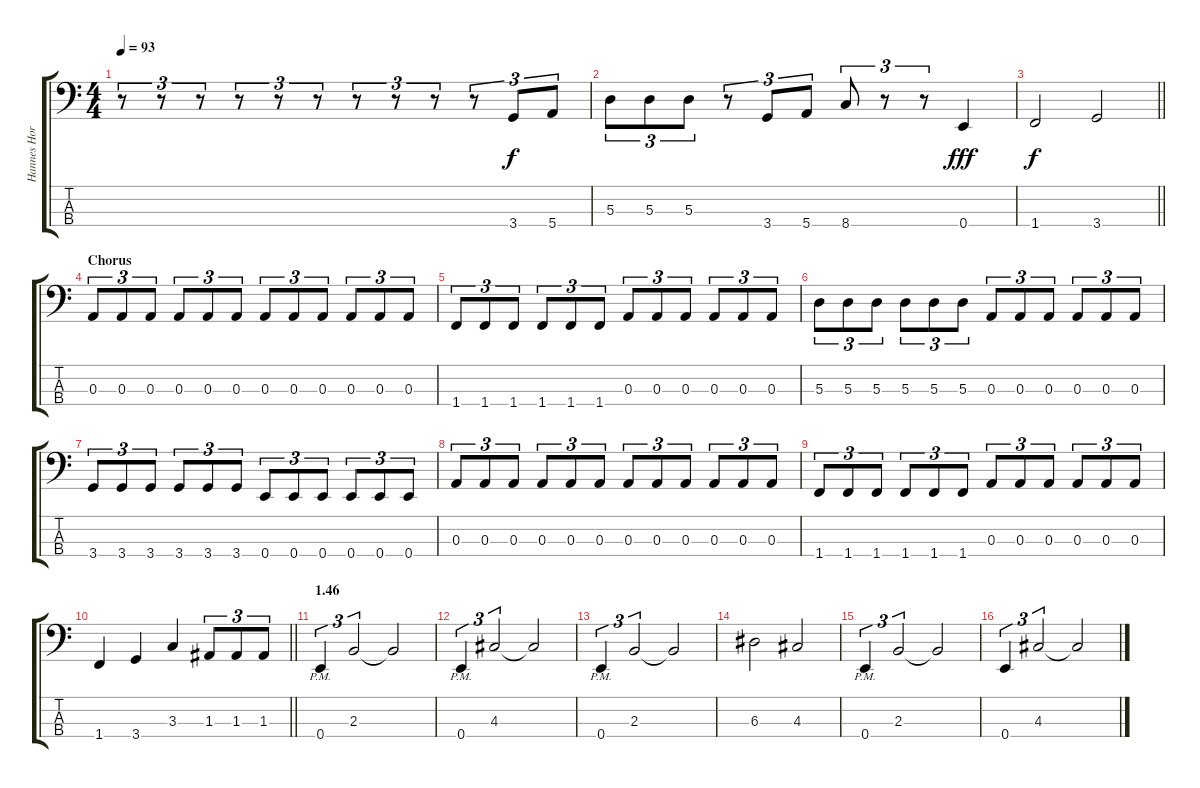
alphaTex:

\track ("Hannes Horma" "Hannes Hor") {instrument overdrivenguitar}
\staff {score tabs}
\tuning (G2 D2 A1 E1) {hide}
\ts (4 4)
\tempo 93
\clef f4
\ks aminor
r.8{tu (3 2) dy f} r.8{tu (3 2)} r.8{tu (3 2)} r.8{tu (3 2)} r.8{tu (3 2)} r.8{tu (3 2)} r.8{tu (3 2)} r.8{tu (3 2)} r.8{tu (3 2)} r.8{tu (3 2)} 3.4.8{tu (3 2)} 5.4.8{tu (3 2)} |
5.3.8{tu (3 2)} 5.3.8{tu (3 2)} 5.3.8{tu (3 2)} r.8{tu (3 2)} 3.4.8{tu (3 2)} 5.4.8{tu (3 2)} 8.4.8{tu (3 2)} r.8{tu (3 2)} r.8{tu (3 2)} 0.4.4{dy fff} |
\barLineRight lightlight
1.4.2{dy f} 3.4.2 |
\section ("" "Chorus")
0.3.8{tu (3 2)} 0.3.8{tu (3 2)} 0.3.8{tu (3 2)} 0.3.8{tu (3 2)} 0.3.8{tu (3 2)} 0.3.8{tu (3 2)} 0.3.8{tu (3 2)} 0.3.8{tu (3 2)} 0.3.8{tu (3 2)} 0.3.8{tu (3 2)} 0.3.8{tu (3 2)} 0.3.8{tu (3 2)} |
1.4.8{tu (3 2)} 1.4.8{tu (3 2)} 1.4.8{tu (3 2)} 1.4.8{tu (3 2)} 1.4.8{tu (3 2)} 1.4.8{tu (3 2)} 0.3.8{tu (3 2)} 0.3.8{tu (3 2)} 0.3.8{tu (3 2)} 0.3.8{tu (3 2)} 0.3.8{tu (3 2)} 0.3.8{tu (3 2)} |
5.3.8{tu (3 2)} 5.3.8{tu (3 2)} 5.3.8{tu (3 2)} 5.3.8{tu (3 2)} 5.3.8{tu (3 2)} 5.3.8{tu (3 2)} 0.3.8{tu (3 2)} 0.3.8{tu (3 2)} 0.3.8{tu (3 2)} 0.3.8{tu (3 2)} 0.3.8{tu (3 2)} 0.3.8{tu (3 2)} |
3.4.8{tu (3 2)} 3.4.8{tu (3 2)} 3.4.8{tu (3 2)} 3.4.8{tu (3 2)} 3.4.8{tu (3 2)} 3.4.8{tu (3 2)} 0.4.8{tu (3 2)} 0.4.8{tu (3 2)} 0.4.8{tu (3 2)} 0.4.8{tu (3 2)} 0.4.8{tu (3 2)} 0.4.8{tu (3 2)} |
0.3.8{tu (3 2)} 0.3.8{tu (3 2)} 0.3.8{tu (3 2)} 0.3.8{tu (3 2)} 0.3.8{tu (3 2)} 0.3.8{tu (3 2)} 0.3.8{tu (3 2)} 0.3.8{tu (3 2)} 0.3.8{tu (3 2)} 0.3.8{tu (3 2)} 0.3.8{tu (3 2)} 0.3.8{tu (3 2)} |
1.4.8{tu (3 2)} 1.4.8{tu (3 2)} 1.4.8{tu (3 2)} 1.4.8{tu (3 2)} 1.4.8{tu (3 2)} 1.4.8{tu (3 2)} 0.3.8{tu (3 2)} 0.3.8{tu (3 2)} 0.3.8{tu (3 2)} 0.3.8{tu (3 2)} 0.3.8{tu (3 2)} 0.3.8{tu (3 2)} |
\barLineRight lightlight
1.4.4 3.4.4 3.3.4 1.3.8{tu (3 2)} 1.3.8{tu (3 2)} 1.3.8{tu (3 2)} |
\section ("" "1.46")
0.4{pm}.4{tu (3 2)} 2.3.2{tu (3 2)} 2.3{t}.2 |
0.4{pm}.4{tu (3 2)} 4.3.2{tu (3 2)} 4.3{t}.2 |
0.4{pm}.4{tu (3 2)} 2.3.2{tu (3 2)} 2.3{t}.2 |
6.3.2 4.3.2 |
0.4{pm}.4{tu (3 2)} 2.3.2{tu (3 2)} 2.3{t}.2 |
0.4.4{tu (3 2)} 4.3.2{tu (3 2)} 4.3{t}.2
